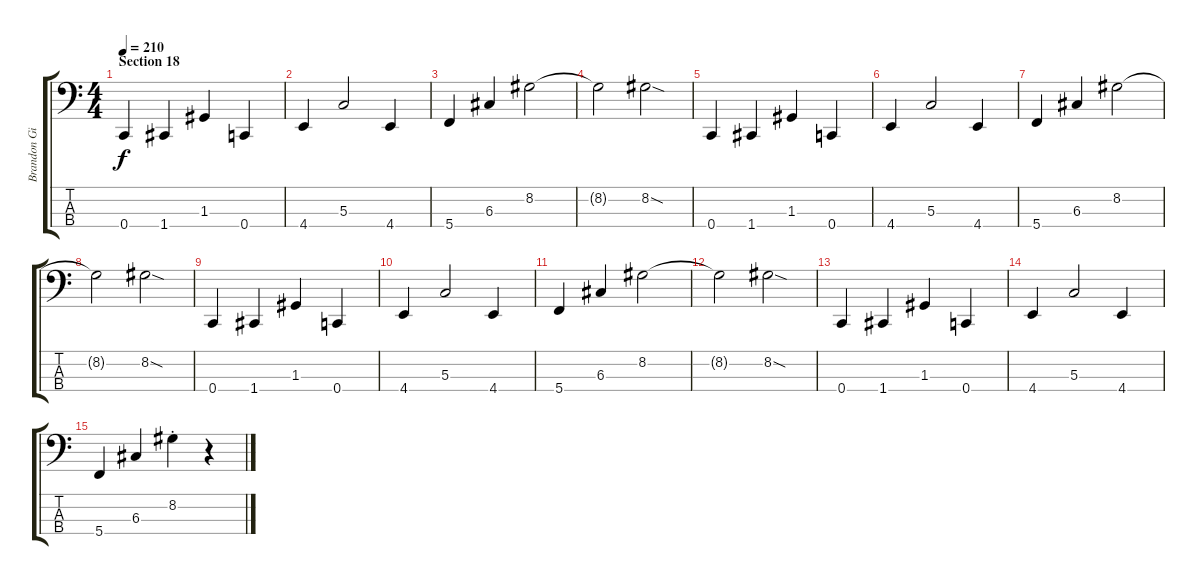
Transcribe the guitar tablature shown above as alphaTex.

\track ("Brandon Giffin - bass" "Brandon Gi") {instrument electricbassfinger}
\staff {score tabs}
\tuning (F2 C2 G1 C1) {hide}
\ts (4 4)
\section ("" "Section 18")
\tempo 210
\clef f4
\ks c
0.4.4{dy f} 1.4.4 1.3.4 0.4.4 |
4.4.4 5.3.2 4.4.4 |
5.4.4 6.3.4 8.2.2 |
8.2{t}.2 8.2{sod}.2 |
0.4.4 1.4.4 1.3.4 0.4.4 |
4.4.4 5.3.2 4.4.4 |
5.4.4 6.3.4 8.2.2 |
8.2{t}.2 8.2{sod}.2 |
0.4.4 1.4.4 1.3.4 0.4.4 |
4.4.4 5.3.2 4.4.4 |
5.4.4 6.3.4 8.2.2 |
8.2{t}.2 8.2{sod}.2 |
0.4.4 1.4.4 1.3.4 0.4.4 |
4.4.4 5.3.2 4.4.4 |
5.4.4 6.3.4 8.2{st}.4 r.4
